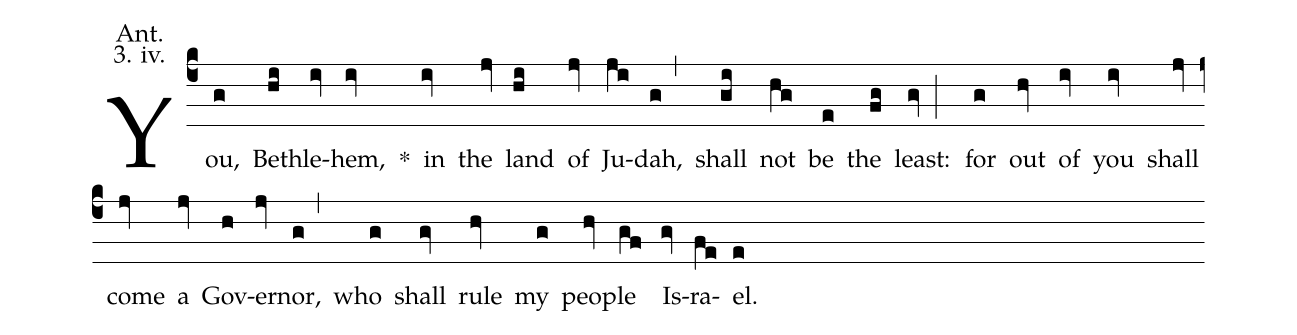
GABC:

annotation: Ant.;
annotation: 3. iv.;
%%
(c4) You,(g) Beth(hi)le(iv)hem,(iv) <sp>*</sp>() in(iv) the(jv) land(hi) of(jv) Ju(ji)dah,(g,) shall(gi) not(hg) be(e) the(fg) least:(gv;) for(g) out(hv) of(iv) you(iv) shall(jv) come(jv) a(jv) Gov(h)er(jv)nor,(g,) who(g) shall(gv) rule(hv) my(g) peo(hv)ple(gf) Is(gv)ra(fe)el.(e)
